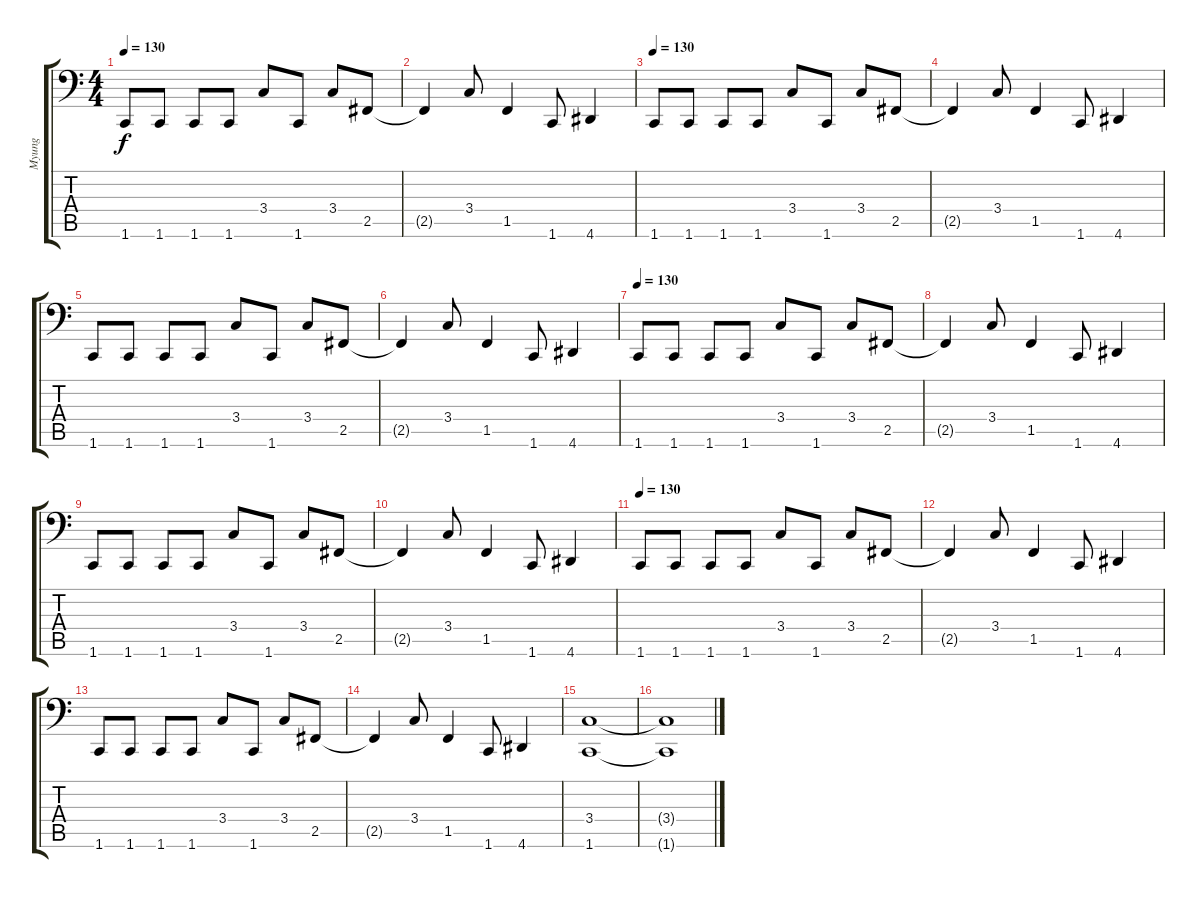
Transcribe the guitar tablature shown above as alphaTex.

\track ("Myung" "Myung") {instrument electricbassfinger}
\staff {score tabs}
\tuning (C3 G2 D2 A1 E1 B0) {hide}
\ts (4 4)
\tempo 130
\clef f4
\ks c
1.6.8{dy f} 1.6.8 1.6.8 1.6.8 3.4.8 1.6.8 3.4.8 2.5.8 |
2.5{t}.4 3.4.8 1.5.4 1.6.8 4.6.4 |
\tempo 130
1.6.8 1.6.8 1.6.8 1.6.8 3.4.8 1.6.8 3.4.8 2.5.8 |
2.5{t}.4 3.4.8 1.5.4 1.6.8 4.6.4 |
1.6.8 1.6.8 1.6.8 1.6.8 3.4.8 1.6.8 3.4.8 2.5.8 |
2.5{t}.4 3.4.8 1.5.4 1.6.8 4.6.4 |
\tempo 130
1.6.8 1.6.8 1.6.8 1.6.8 3.4.8 1.6.8 3.4.8 2.5.8 |
2.5{t}.4 3.4.8 1.5.4 1.6.8 4.6.4 |
1.6.8 1.6.8 1.6.8 1.6.8 3.4.8 1.6.8 3.4.8 2.5.8 |
2.5{t}.4 3.4.8 1.5.4 1.6.8 4.6.4 |
\tempo 130
1.6.8 1.6.8 1.6.8 1.6.8 3.4.8 1.6.8 3.4.8 2.5.8 |
2.5{t}.4 3.4.8 1.5.4 1.6.8 4.6.4 |
1.6.8 1.6.8 1.6.8 1.6.8 3.4.8 1.6.8 3.4.8 2.5.8 |
2.5{t}.4 3.4.8 1.5.4 1.6.8 4.6.4 |
(3.4 1.6).1{volume 16} |
(3.4{t} 1.6{t}).1
